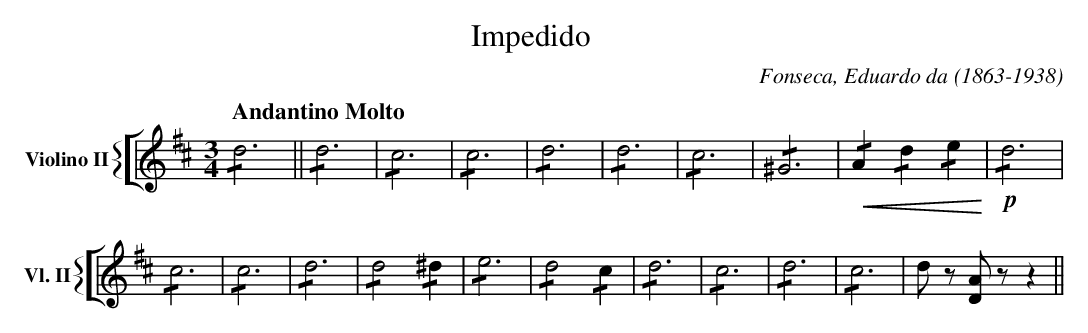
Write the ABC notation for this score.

X:1
T:Impedido
C:Fonseca, Eduardo da (1863-1938)
M:3/4
L:1/4
K:D
V: 3 clef=treble name="Violino II" sname="Vl. II"
%%staves [{ 3 }]
[Q:"Andantino Molto"] !/!d3 || !/!d3 | !/!c3| !/!c3 | !/!d3 | !/!d3 | !/!c3  | \
   !/!^G3 | !crescendo(! !/!A !/!d !/!e !crescendo)!| !p! !/!d3 |
   !/!c3 | !/!c3 | !/!d3 | !/!d2 !/!^d | !/!e3 | !/!d2 !/!c | !/!d3 | !/!c3 | !/!d3 | !/!c3 | d/ z/ [AD]/ z/ z||\
